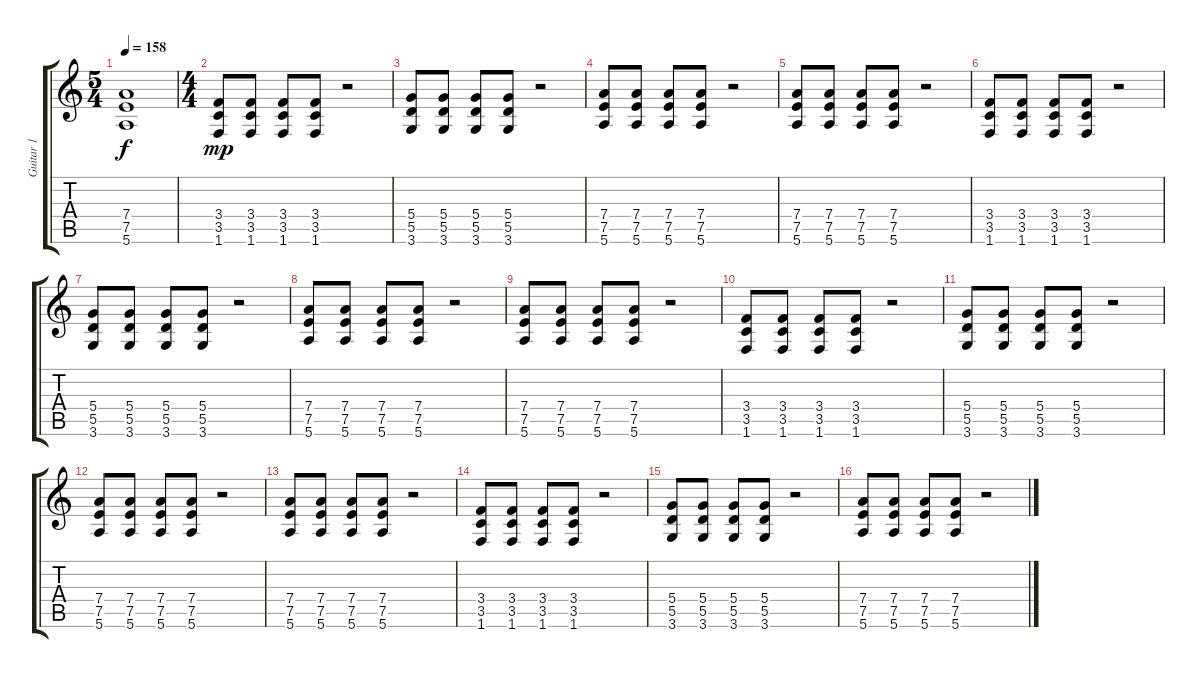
\track ("Guitar 1" "Guitar 1") {instrument distortionguitar}
\staff {score tabs}
\tuning (E4 B3 G3 D3 A2 E2) {hide}
\ts (5 4)
\tempo 158
\clef g2
\ks c
(7.4{t} 7.5{t} 5.6{t}).1{dy f} |
\ts (4 4)
(3.4 3.5 1.6).8{dy mp} (3.4 3.5 1.6).8 (3.4 3.5 1.6).8 (3.4 3.5 1.6).8 r.2 |
(5.4 5.5 3.6).8 (5.4 5.5 3.6).8 (5.4 5.5 3.6).8 (5.4 5.5 3.6).8 r.2 |
(7.4 7.5 5.6).8 (7.4 7.5 5.6).8 (7.4 7.5 5.6).8 (7.4 7.5 5.6).8 r.2 |
(7.4 7.5 5.6).8 (7.4 7.5 5.6).8 (7.4 7.5 5.6).8 (7.4 7.5 5.6).8 r.2 |
(3.4 3.5 1.6).8 (3.4 3.5 1.6).8 (3.4 3.5 1.6).8 (3.4 3.5 1.6).8 r.2 |
(5.4 5.5 3.6).8 (5.4 5.5 3.6).8 (5.4 5.5 3.6).8 (5.4 5.5 3.6).8 r.2 |
(7.4 7.5 5.6).8 (7.4 7.5 5.6).8 (7.4 7.5 5.6).8 (7.4 7.5 5.6).8 r.2 |
(7.4 7.5 5.6).8 (7.4 7.5 5.6).8 (7.4 7.5 5.6).8 (7.4 7.5 5.6).8 r.2 |
(3.4 3.5 1.6).8 (3.4 3.5 1.6).8 (3.4 3.5 1.6).8 (3.4 3.5 1.6).8 r.2 |
(5.4 5.5 3.6).8 (5.4 5.5 3.6).8 (5.4 5.5 3.6).8 (5.4 5.5 3.6).8 r.2 |
(7.4 7.5 5.6).8 (7.4 7.5 5.6).8 (7.4 7.5 5.6).8 (7.4 7.5 5.6).8 r.2 |
(7.4 7.5 5.6).8 (7.4 7.5 5.6).8 (7.4 7.5 5.6).8 (7.4 7.5 5.6).8 r.2 |
(3.4 3.5 1.6).8 (3.4 3.5 1.6).8 (3.4 3.5 1.6).8 (3.4 3.5 1.6).8 r.2 |
(5.4 5.5 3.6).8 (5.4 5.5 3.6).8 (5.4 5.5 3.6).8 (5.4 5.5 3.6).8 r.2 |
(7.4 7.5 5.6).8 (7.4 7.5 5.6).8 (7.4 7.5 5.6).8 (7.4 7.5 5.6).8 r.2
